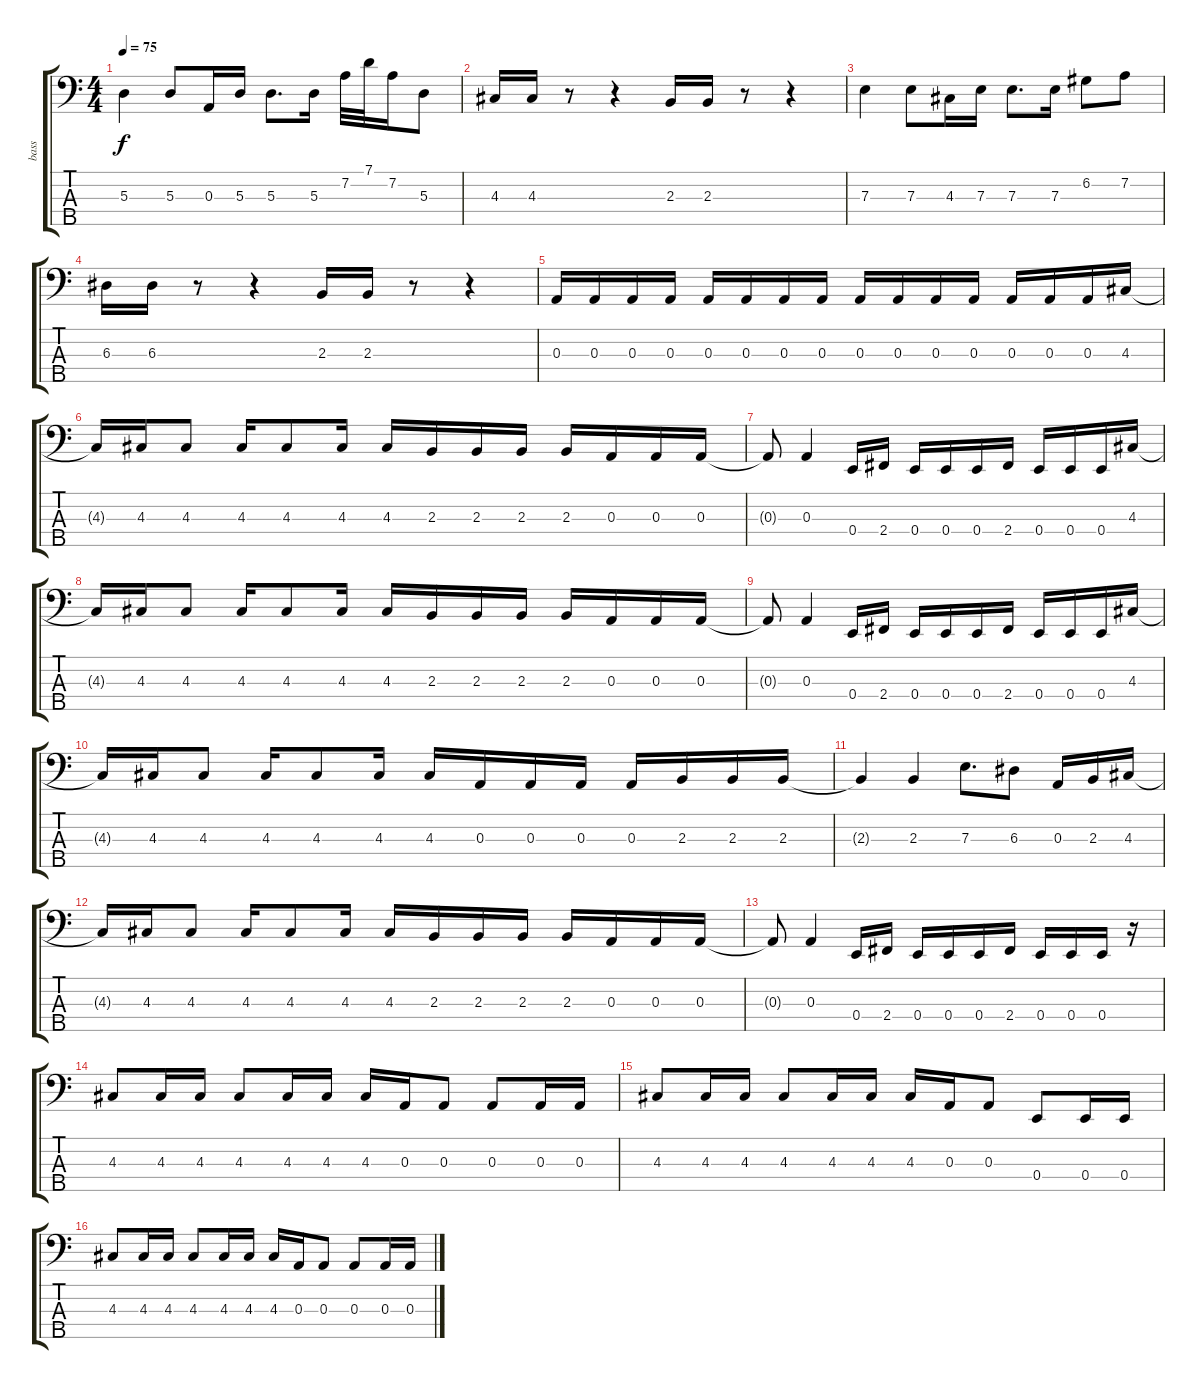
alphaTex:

\track ("bass" "bass") {instrument electricbassfinger}
\staff {score tabs}
\tuning (G2 D2 A1 E1 B0) {hide}
\ts (4 4)
\tempo 75
\clef f4
\ks c
5.3.4{dy f} 5.3.8 0.3.16 5.3.16 5.3.8{d} 5.3.16 7.2.32 7.1.32 7.2.16 5.3.8 |
4.3.16 4.3.16 r.8 r.4 2.3.16 2.3.16 r.8 r.4 |
7.3.4 7.3.8 4.3.16 7.3.16 7.3.8{d} 7.3.16 6.2.8 7.2.8 |
6.3.16 6.3.16 r.8 r.4 2.3.16 2.3.16 r.8 r.4 |
0.3.16 0.3.16 0.3.16 0.3.16 0.3.16 0.3.16 0.3.16 0.3.16 0.3.16 0.3.16 0.3.16 0.3.16 0.3.16 0.3.16 0.3.16 4.3.16 |
4.3{t}.16 4.3.16 4.3.8 4.3.16 4.3.8 4.3.16 4.3.16 2.3.16 2.3.16 2.3.16 2.3.16 0.3.16 0.3.16 0.3.16 |
0.3{t}.8 0.3.4 0.4.16 2.4.16 0.4.16 0.4.16 0.4.16 2.4.16 0.4.16 0.4.16 0.4.16 4.3.16 |
4.3{t}.16 4.3.16 4.3.8 4.3.16 4.3.8 4.3.16 4.3.16 2.3.16 2.3.16 2.3.16 2.3.16 0.3.16 0.3.16 0.3.16 |
0.3{t}.8 0.3.4 0.4.16 2.4.16 0.4.16 0.4.16 0.4.16 2.4.16 0.4.16 0.4.16 0.4.16 4.3.16 |
4.3{t}.16 4.3.16 4.3.8 4.3.16 4.3.8 4.3.16 4.3.16 0.3.16 0.3.16 0.3.16 0.3.16 2.3.16 2.3.16 2.3.16 |
2.3{t}.4 2.3.4 7.3.8{d} 6.3.8 0.3.16 2.3.16 4.3.16 |
4.3{t}.16 4.3.16 4.3.8 4.3.16 4.3.8 4.3.16 4.3.16 2.3.16 2.3.16 2.3.16 2.3.16 0.3.16 0.3.16 0.3.16 |
0.3{t}.8 0.3.4 0.4.16 2.4.16 0.4.16 0.4.16 0.4.16 2.4.16 0.4.16 0.4.16 0.4.16 r.16 |
4.3.8 4.3.16 4.3.16 4.3.8 4.3.16 4.3.16 4.3.16 0.3.16 0.3.8 0.3.8 0.3.16 0.3.16 |
4.3.8 4.3.16 4.3.16 4.3.8 4.3.16 4.3.16 4.3.16 0.3.16 0.3.8 0.4.8 0.4.16 0.4.16 |
4.3.8 4.3.16 4.3.16 4.3.8 4.3.16 4.3.16 4.3.16 0.3.16 0.3.8 0.3.8 0.3.16 0.3.16
